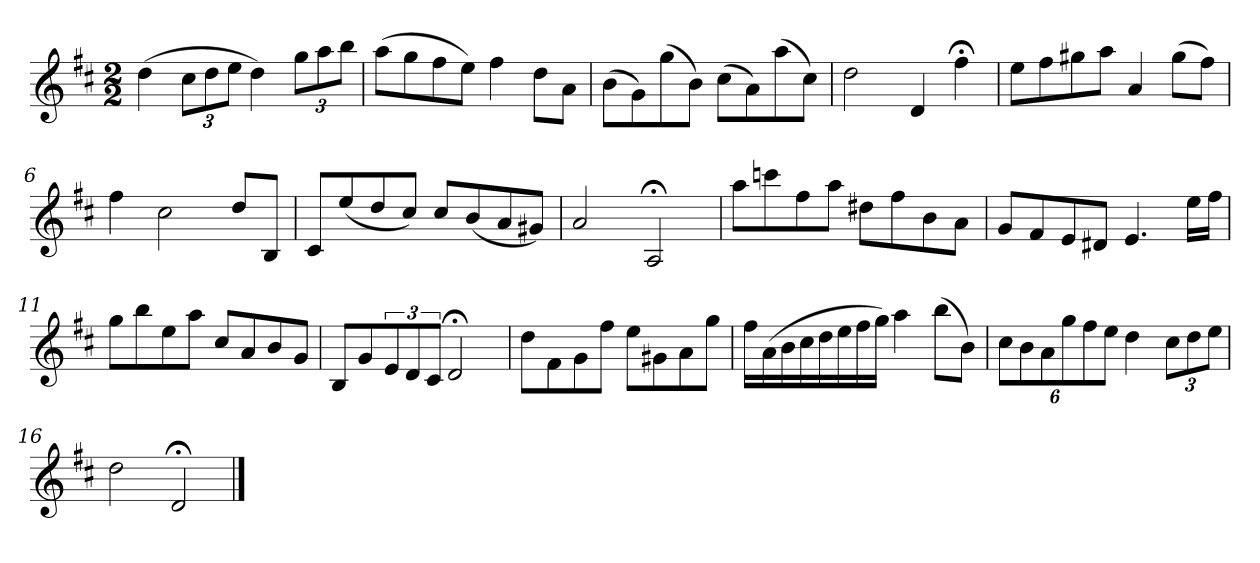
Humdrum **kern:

**kern
*part1
*staff1
*k[f#c#]
*D:
*M2/2
*MM120
=1
(4dd
12cc#L
12dd
12eeJ
4dd)
12ggL
12aa
12bbJ
=2
(8aaL
8gg
8ff#
8eeJ)
4ff#
8ddL
8aJ
=3
(8bL
8g)
(8gg
8bJ)
(8cc#L
8a)
(8aa
8cc#J)
=4
2dd
4d
4ff#;<
=5
8eeL
8ff#
8gg#X
8aaJ
4a
(8gg#L
8ff#J)
=6
4ff#
2cc#
8ddL
8BJ
=7
8c#L
(8ee
8dd
8cc#J)
8cc#L
(8b
8a
8g#XJ)
=8
2a
2A;<
=9
8aaL
8cccn
8ff#
8aaJ
8dd#XL
8ff#
8b
8aJ
=10
8gL
8f#
8e
8d#XJ
4.e
16eeLL
16ff#JJ
=11
8ggL
8bb
8ee
8aaJ
8cc#L
8a
8b
8gJ
=12
8BL
8g
12e
12d
12c#J
2d;<
=13
8ddL
8f#
8g
8ff#J
8eeL
8g#X
8a
8ggJ
=14
16ff#LL
(16a
16b
16cc#
16dd
16ee
16ff#
16ggJJ)
4aa
(8bbL
8bJ)
=15
12cc#L
12b
12a
12gg
12ff#
12eeJ
4dd
12cc#L
12dd
12eeJ
=16
2dd
2d;<
==
*-
